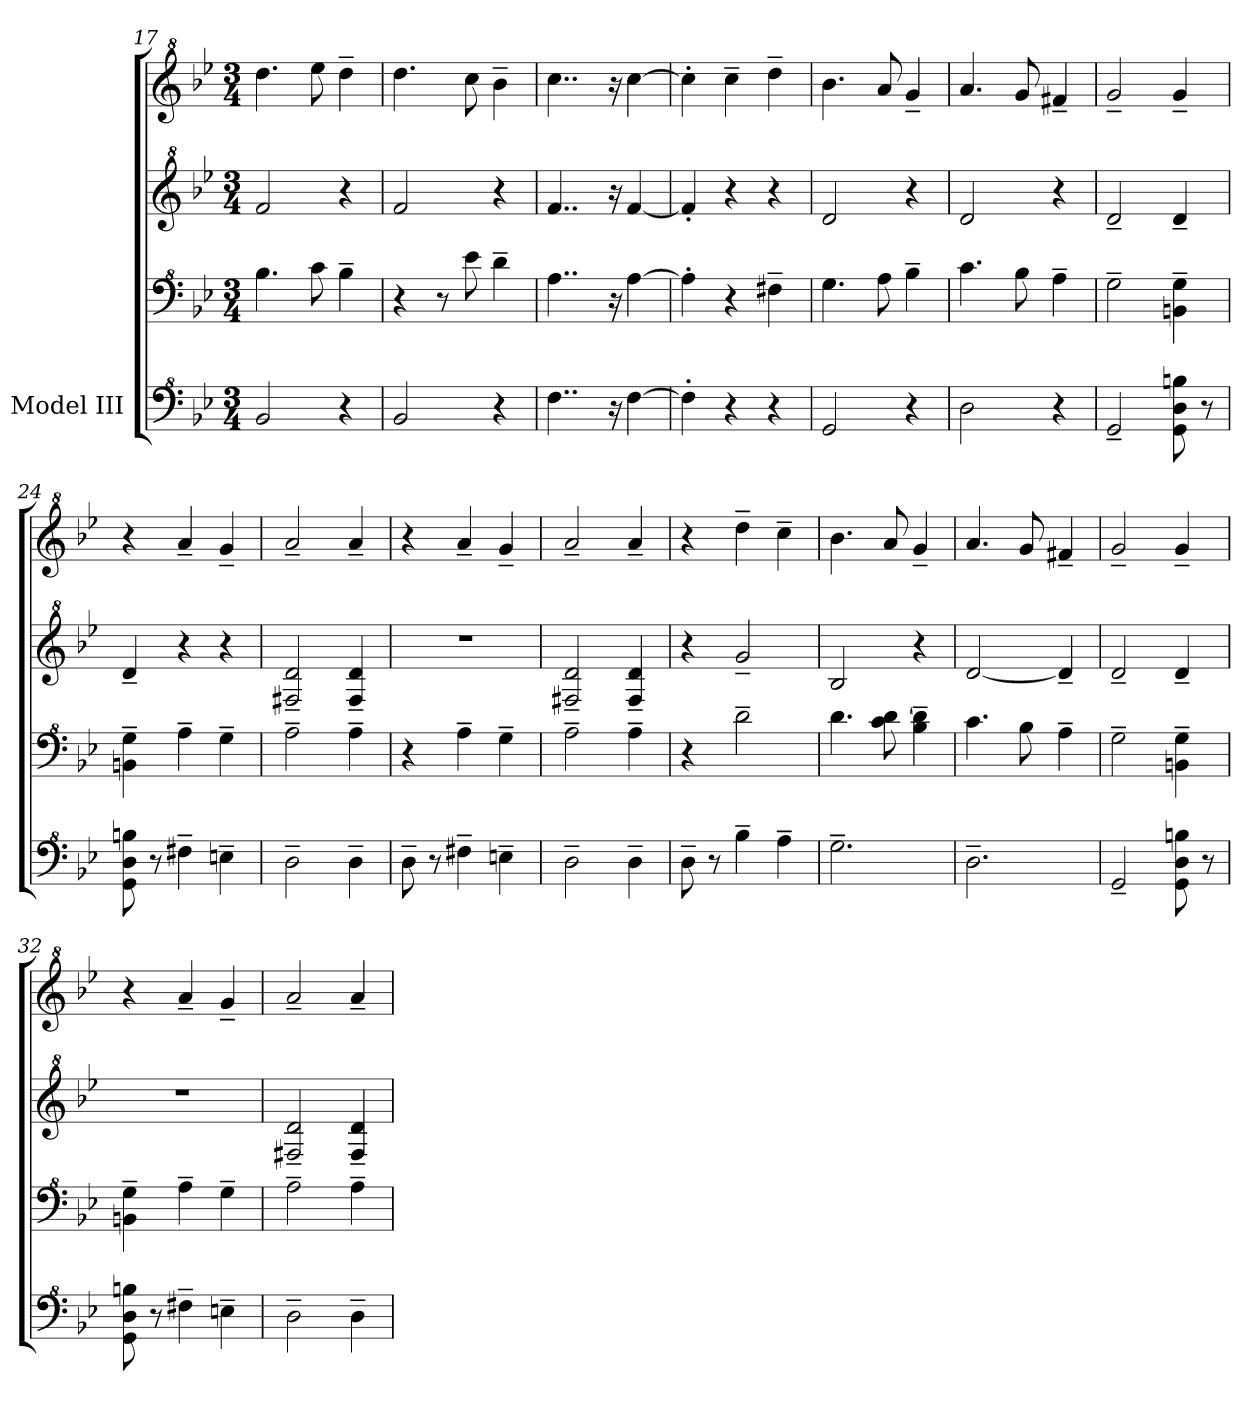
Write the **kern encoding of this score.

**kern	**kern	**kern	**kern
*part1	*part1	*part1	*part1
*staff4	*staff3	*staff2	*staff1
*I"Model III	*	*	*
*clefF^4	*clefF^4	*clefG^2	*clefG^2
*k[b-e-]	*k[b-e-]	*k[b-e-]	*k[b-e-]
*M3/4	*M3/4	*M3/4	*M3/4
=17	=17	=17	=17
2B-/	4.b-\	2ff/	4.ddd\
.	8cc\	.	8eee-\
4r	4b-~\	4r	4ddd~\
=18	=18	=18	=18
2B-/	4r	2ff/	4.ddd\
.	8r	.	.
.	8ee-\	.	8ccc\
4r	4dd~\	4r	4bb-~\
=19	=19	=19	=19
4..f\	4..a\	4..ff/	4..ccc\
16r	16r	16r	16r
[4f\	[4a\	[4ff/	[4ccc\
!!LO:LB:g=z
=20	=20	=20	=20
4f'\]	4a'\]	4ff'/]	4ccc'\]
4r	4r	4r	4ccc~\
4r	4f#X~\	4r	4ddd~\
=21	=21	=21	=21
2G/	4.g\	2dd/	4.bb-\
.	8a\	.	8aa/
4r	4b-~\	4r	4gg~/
=22	=22	=22	=22
2d\	4.cc\	2dd/	4.aa/
.	8b-\	.	8gg/
4r	4a~\	4r	4ff#X~/
=23	=23	=23	=23
2G~/	2g~\	2dd~/	2gg~/
8G\ 8d\ 8bn\	4Bn\~ 4g\~	4dd~/	4gg~/
8r	.	.	.
=24	=24	=24	=24
8G\ 8d\ 8bn\	4Bn\~ 4g\~	4dd~/	4r
8r	.	.	.
4f#X~\	4a~\	4r	4aa~/
4en~\	4g~\	4r	4gg~/
=25	=25	=25	=25
2d~\	2a~\	2f#X/~ 2dd/~	2aa~/
4d~\	4a~\	4f#/~ 4dd/~	4aa~/
=26	=26	=26	=26
8d~\	4r	2.r	4r
8r	.	.	.
4f#X~\	4a~\	.	4aa~/
4en~\	4g~\	.	4gg~/
=27	=27	=27	=27
2d~\	2a~\	2f#X/~ 2dd/~	2aa~/
4d~\	4a~\	4f#/~ 4dd/~	4aa~/
=28	=28	=28	=28
8d~\	4r	4r	4r
8r	.	.	.
4b-~\	2dd~\	2gg~/	4ddd~\
4a~\	.	.	4ccc~\
!!LO:PB:g=z
=29	=29	=29	=29
2.g~\	4.dd\	2b-/	4.bb-\
.	8cc\ [8dd\	.	8aa/
.	4b-\~ 4dd\]~	4r	4gg~/
=30	=30	=30	=30
2.d~\	4.cc\	[2dd/	4.aa/
.	8b-\	.	8gg/
.	4a~\	4dd~/]	4ff#X~/
=31	=31	=31	=31
2G~/	2g~\	2dd~/	2gg~/
8G\ 8d\ 8bn\	4Bn\~ 4g\~	4dd~/	4gg~/
8r	.	.	.
=32	=32	=32	=32
8G\ 8d\ 8bn\	4Bn\~ 4g\~	2.r	4r
8r	.	.	.
4f#X~\	4a~\	.	4aa~/
4en~\	4g~\	.	4gg~/
=33	=33	=33	=33
2d~\	2a~\	2f#X/~ 2dd/~	2aa~/
4d~\	4a~\	4f#/~ 4dd/~	4aa~/
=	=	=	=
*-	*-	*-	*-
